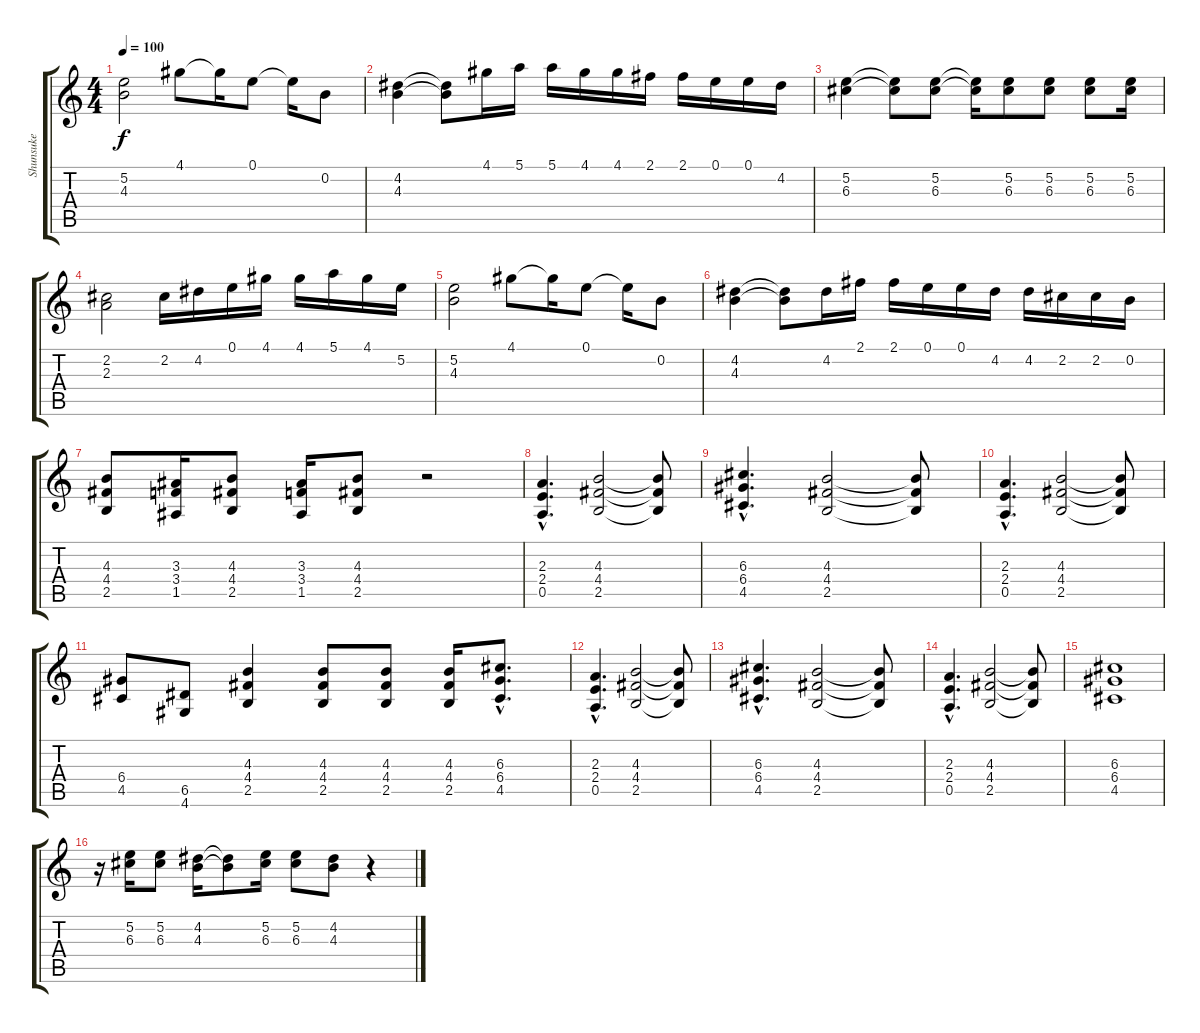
\track ("Shunsuke" "Shunsuke") {instrument distortionguitar}
\staff {score tabs}
\tuning (E4 B3 G3 D3 A2 E2) {hide}
\ts (4 4)
\tempo 100
\clef g2
\ks c
(5.2 4.3).2{dy f} 4.1.8 4.1{t}.16 0.1.8 0.1{t}.16 0.2.8 |
(4.2 4.3).4 (4.2{t} 4.3{t}).8 4.1.16 5.1.16 5.1.16 4.1.16 4.1.16 2.1.16 2.1.16 0.1.16 0.1.16 4.2.16 |
(5.2 6.3).4 (5.2{t} 6.3{t}).8 (5.2 6.3).8 (5.2{t} 6.3{t}).16 (5.2 6.3).8 (5.2 6.3).8 (5.2 6.3).8 (5.2 6.3).16 |
(2.2 2.3).2 2.2.16 4.2.16 0.1.16 4.1.16 4.1.16 5.1.16 4.1.16 5.2.16 |
(5.2 4.3).2 4.1.8 4.1{t}.16 0.1.8 0.1{t}.16 0.2.8 |
(4.2 4.3).4 (4.2{t} 4.3{t}).8 4.2.16 2.1.16 2.1.16 0.1.16 0.1.16 4.2.16 4.2.16 2.2.16 2.2.16 0.2.16 |
(4.3 4.4 2.5).8 (3.3 3.4 1.5).16 (4.3 4.4 2.5).8 (3.3 3.4 1.5).16 (4.3 4.4 2.5).8 r.2 |
(2.3{hac} 2.4{hac} 0.5{hac}).4{d} (4.3 4.4 2.5).2 (4.3{t} 4.4{t} 2.5{t}).8 |
(6.3{hac} 6.4{hac} 4.5{hac}).4{d} (4.3 4.4 2.5).2 (4.3{t} 4.4{t} 2.5{t}).8 |
(2.3{hac} 2.4{hac} 0.5{hac}).4{d} (4.3 4.4 2.5).2 (4.3{t} 4.4{t} 2.5{t}).8 |
(6.4 4.5).8 (6.5 4.6).8 (4.3 4.4 2.5).4 (4.3 4.4 2.5).8 (4.3 4.4 2.5).8 (4.3 4.4 2.5).16 (6.3{hac} 6.4{hac} 4.5{hac}).8{d} |
(2.3{hac} 2.4{hac} 0.5{hac}).4{d} (4.3 4.4 2.5).2 (4.3{t} 4.4{t} 2.5{t}).8 |
(6.3{hac} 6.4{hac} 4.5{hac}).4{d} (4.3 4.4 2.5).2 (4.3{t} 4.4{t} 2.5{t}).8 |
(2.3{hac} 2.4{hac} 0.5{hac}).4{d} (4.3 4.4 2.5).2 (4.3{t} 4.4{t} 2.5{t}).8 |
(6.3 6.4 4.5).1 |
r.16 (5.2 6.3).16 (5.2 6.3).8 (4.2 4.3).16 (4.2{t} 4.3{t}).8 (5.2 6.3).16 (5.2 6.3).8 (4.2 4.3).8 r.4
